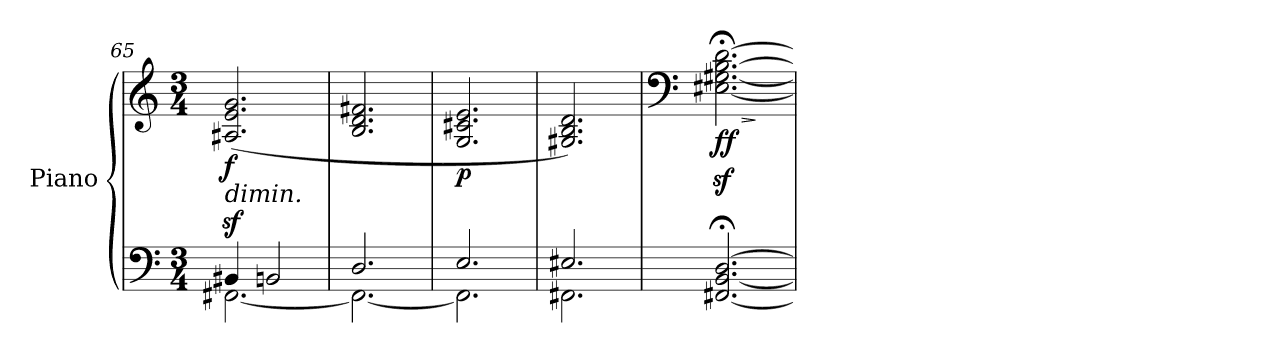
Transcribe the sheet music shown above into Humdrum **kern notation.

**kern	**kern	**dynam
*part1	*part1	*part1
*staff2	*staff1	*staff1/2
*I"Piano	*	*
*I'Pno.	*	*
*clefF4	*clefG2	*
*k[]	*k[]	*
*M3/4	*M3/4	*
=65	=65	=65
*^	*	*
!	!	!LO:TX:b:i:t=dimin.	!
!	!	!	!LO:DY:b
4BB#X/	[2.FF#X\	(>2.A#X/z< 2.e/z< 2.g/z<	f
2BBn/	.	.	.
=66	=66	=66	=66
2.D/	2.FF#\_	2.B/ 2.d/ 2.f#X/	.
=67	=67	=67	=67
!	!	!	!LO:DY:b
2.E/	2.FF#\]	2.G/ 2.c#X/ 2.e/	p
=68	=68	=68	=68
2.E#X/	2.FF#X\	2.G#X/ 2.B/ 2.d/)	.
*v	*v	*	*
=69	=69	=69
*	*clefF4	*
*^	*	*
!	!	!	!LO:HP:b
!	!	!	!LO:DY:n=1:b
*v	*v	*	*
[2.FF#X/;< [2.BB/;< [2.D/;<	[2.E#X\z<;< [2.G#X\z<;< [2.B\z<;< [2.d\z<;<	> ff
.	.	]
=	=	=
*-	*-	*-
